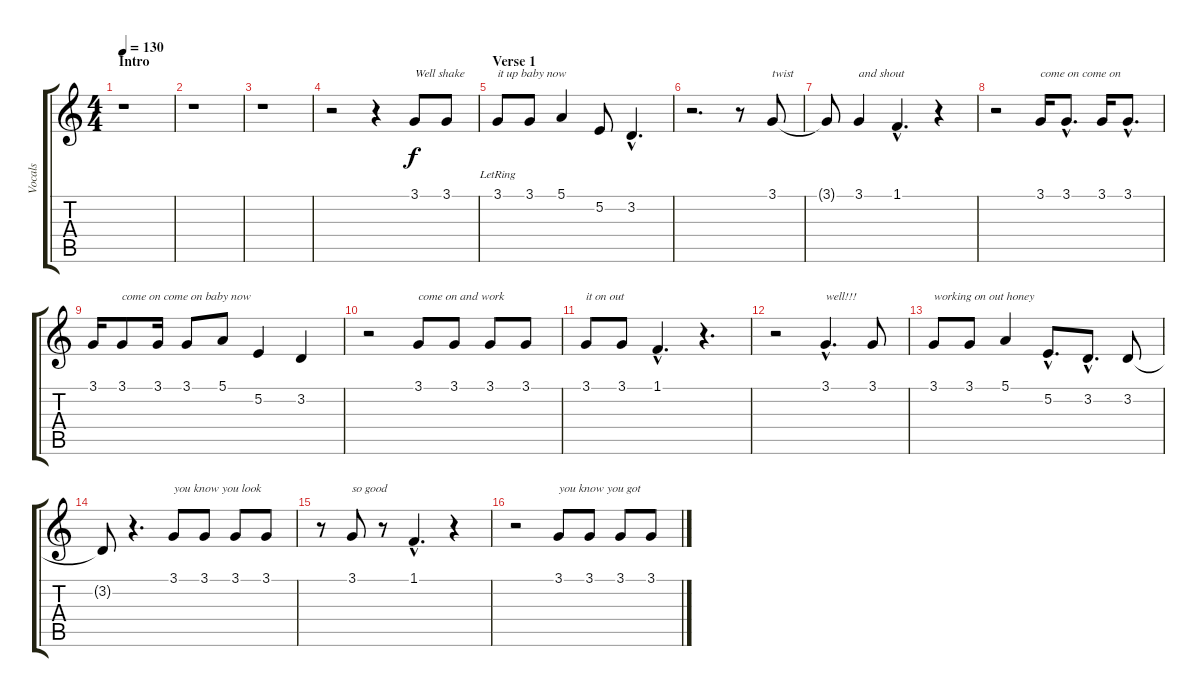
\track ("Vocals" "Vocals") {instrument tenorsax}
\staff {score tabs}
\tuning (E4 B3 G3 D3 A2 E2) {hide}
\ts (4 4)
\section ("" "Intro")
\tempo 130
\clef g2
\ks c
r.1{dy f instrument tenorsax} |
r.1 |
r.1 |
r.2 r.4 3.1.8{txt "Well shake"} 3.1.8 |
\section ("" "Verse 1")
3.1{lr}.8{txt "it up baby now"} 3.1.8 5.1.4 5.2.8 3.2{hac}.4{d} |
r.2{d} r.8 3.1.8{txt "twist"} |
3.1{t}.8 3.1.4{txt "and shout"} 1.1{hac}.4{d} r.4 |
r.2 3.1.16{txt "come on come on"} 3.1{hac}.8{d} 3.1.16 3.1{hac}.8{d} |
3.1.16 3.1.8{txt "come on come on baby now"} 3.1.16 3.1.8 5.1.8 5.2.4 3.2.4 |
r.2 3.1.8{txt "come on and work"} 3.1.8 3.1.8 3.1.8 |
3.1.8{txt "it on out"} 3.1.8 1.1{hac}.4{d} r.4{d} |
r.2 3.1{hac}.4{d txt "well!!!"} 3.1.8 |
3.1.8{txt "working on out honey"} 3.1.8 5.1.4 5.2{hac}.8{d} 3.2{hac}.8{d} 3.2.8 |
3.2{t}.8 r.4{d} 3.1.8{txt "you know you look"} 3.1.8 3.1.8 3.1.8 |
r.8 3.1.8{txt "so good"} r.8 1.1{hac}.4{d} r.4 |
r.2 3.1.8{txt "you know you got"} 3.1.8 3.1.8 3.1.8
